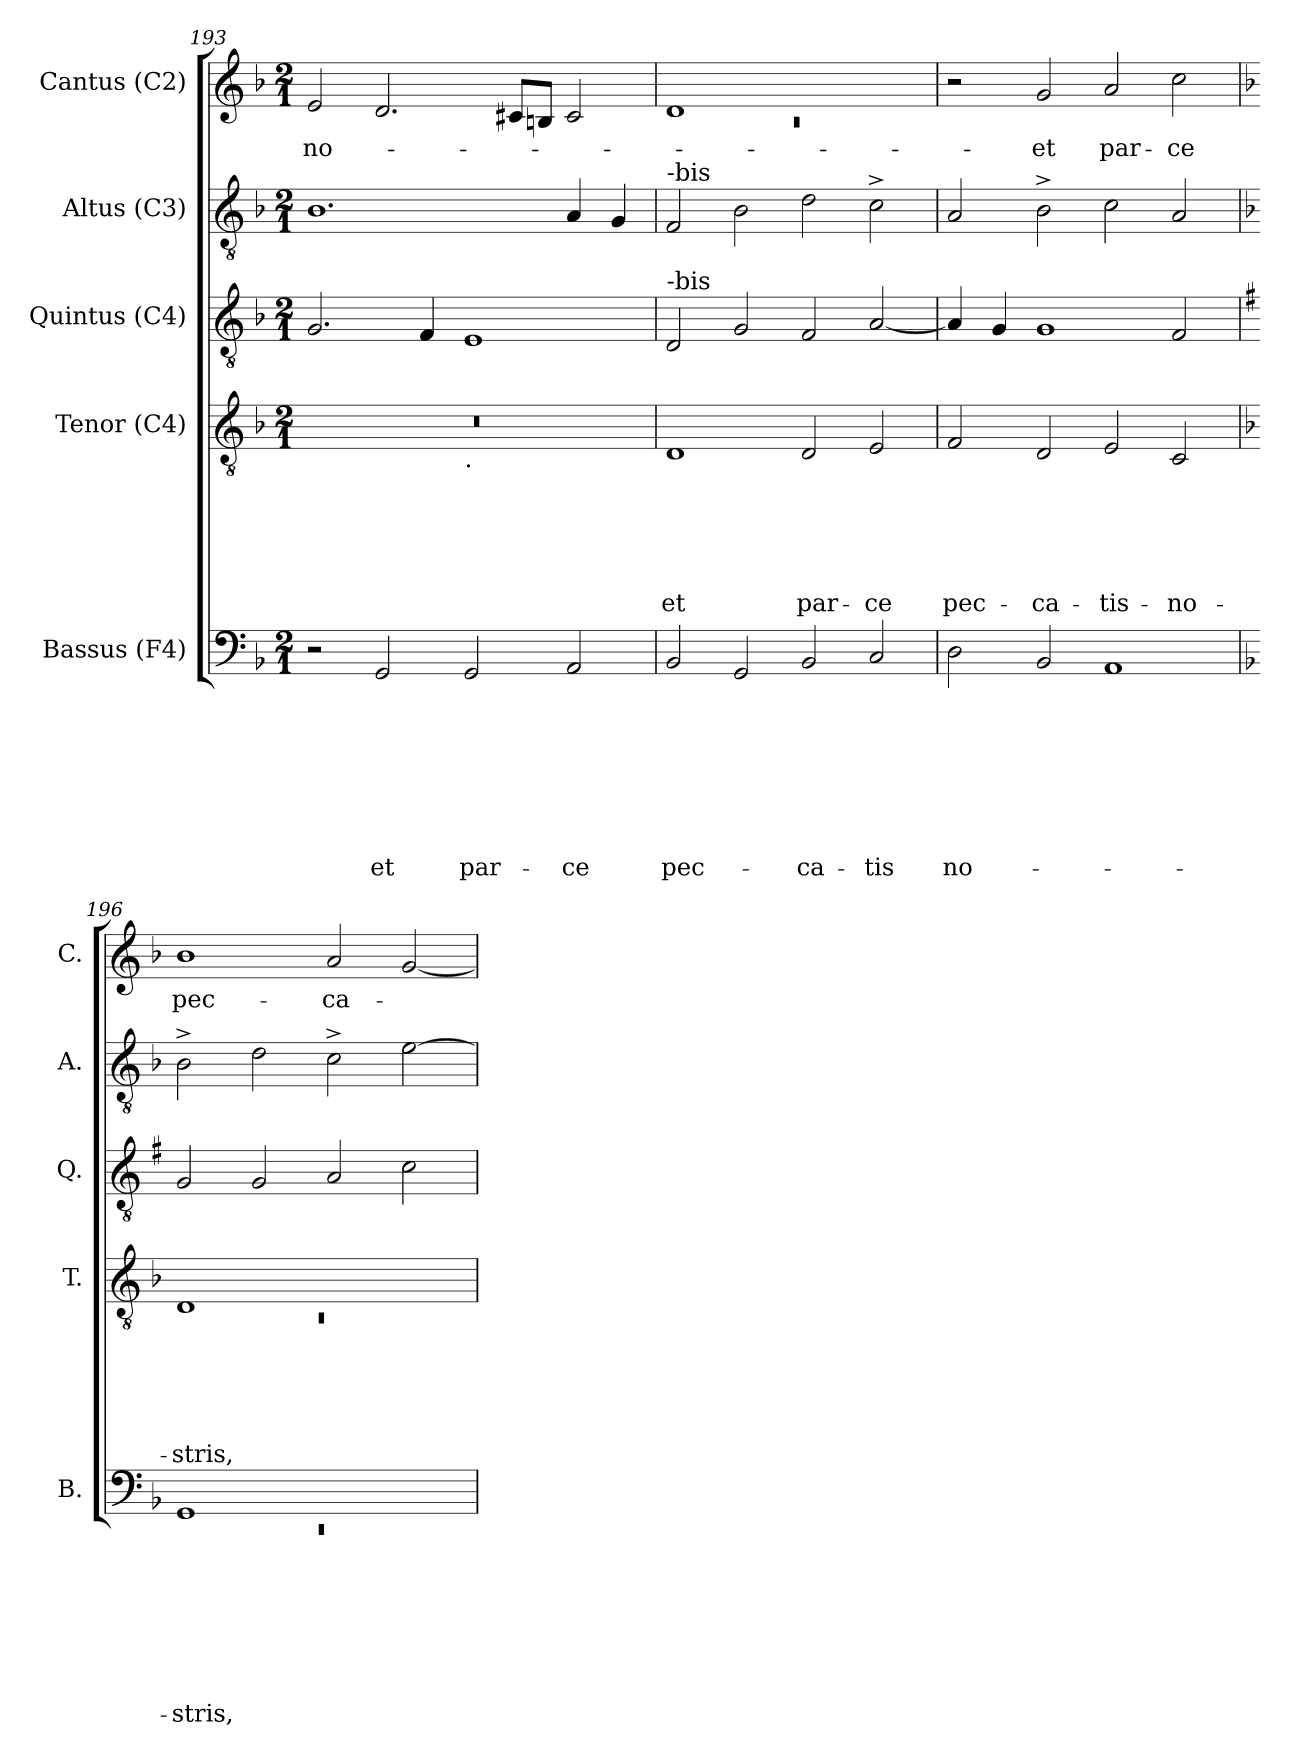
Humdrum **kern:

**kern	**text	**text	**text	**text	**text	**text	**text	**text	**kern	**text	**text	**text	**text	**text	**text	**kern	**kern	**kern	**text
*part5	*part5	*part5	*part5	*part5	*part5	*part5	*part5	*part5	*part4	*part4	*part4	*part4	*part4	*part4	*part4	*part3	*part2	*part1	*part1
*staff5	*staff5	*staff5	*staff5	*staff5	*staff5	*staff5	*staff5	*staff5	*staff4	*staff4	*staff4	*staff4	*staff4	*staff4	*staff4	*staff3	*staff2	*staff1	*staff1
*I"Bassus (F4)	*	*	*	*	*	*	*	*	*I"Tenor (C4)	*	*	*	*	*	*	*I"Quintus (C4)	*I"Altus (C3)	*I"Cantus (C2)	*
*I'B.	*	*	*	*	*	*	*	*	*I'T.	*	*	*	*	*	*	*I'Q.	*I'A.	*I'C.	*
*clefF4	*	*	*	*	*	*	*	*	*clefGv2	*	*	*	*	*	*	*clefGv2	*clefGv2	*clefG2	*
*k[b-]	*	*	*	*	*	*	*	*	*k[b-]	*	*	*	*	*	*	*k[b-]	*k[b-]	*k[b-]	*
*F:	*	*	*	*	*	*	*	*	*F:	*	*	*	*	*	*	*F:	*F:	*F:	*
*M2/1	*	*	*	*	*	*	*	*	*M2/1	*	*	*	*	*	*	*M2/1	*M2/1	*M2/1	*
=193	=193	=193	=193	=193	=193	=193	=193	=193	=193	=193	=193	=193	=193	=193	=193	=193	=193	=193	=193
!	!	!	!	!	!	!	!	!	!	!	!	!	!	!	!	!	!	!	!LO:LY:b
*	*	*	*	*	*	*	*	*	*^	*	*	*	*	*	*	*	*	*	*
2r	.	.	.	.	.	.	.	.	0r	1ryy	.	.	.	.	.	.	2.G/	1.B-	2e/	no-
!	!	!	!	!	!	!	!	!LO:LY:b	!	!	!	!	!	!	!	!	!	!	!	!
2GG/	.	.	.	.	.	.	.	et	.	.	.	.	.	.	.	.	.	.	2.d/	.
.	.	.	.	.	.	.	.	.	.	.	.	.	.	.	.	.	4F/	.	.	.
!	!	!	!	!	!	!	!	!	!	!LO:TX:b:t=.	!	!	!	!	!	!	!	!	!	!
!	!	!	!	!	!	!	!	!LO:LY:b	!	!	!	!	!	!	!	!	!	!	!	!
2GG/	.	.	.	.	.	.	.	par-	.	1ryy	.	.	.	.	.	.	1E	.	.	.
.	.	.	.	.	.	.	.	.	.	.	.	.	.	.	.	.	.	.	8c#/L	.
.	.	.	.	.	.	.	.	.	.	.	.	.	.	.	.	.	.	.	8B/J	.
!	!	!	!	!	!	!	!	!LO:LY:b	!	!	!	!	!	!	!	!	!	!	!	!
2AA/	.	.	.	.	.	.	.	-ce	.	.	.	.	.	.	.	.	.	4A/	2c#/	.
.	.	.	.	.	.	.	.	.	.	.	.	.	.	.	.	.	.	4G/	.	.
!!LO:PB:g=z
=194	=194	=194	=194	=194	=194	=194	=194	=194	=194	=194	=194	=194	=194	=194	=194	=194	=194	=194	=194	=194
*	*	*	*	*	*	*	*	*	*	*	*	*	*	*	*	*	*	*	*^	*
!	!	!	!	!	!	!	!	!	!	!	!	!	!	!	!	!	!	!LO:TX:a:t=-bis	!	!	!
!	!	!	!	!	!	!	!	!	!	!	!	!	!	!	!	!	!LO:TX:a:t=-bis	!	!	!	!
!	!	!	!	!	!	!	!	!LO:LY:b	!	!	!	!	!	!	!	!LO:LY:b	!	!	!	!LO:N:vis=1	!
*	*	*	*	*	*	*	*	*	*v	*v	*	*	*	*	*	*	*	*	*	*	*
2BB-/	.	.	.	.	.	.	.	pec-	1D	.	.	.	.	.	et	2D/	2F/	1d	0rc	.
2GG/	.	.	.	.	.	.	.	.	.	.	.	.	.	.	.	2G/	2B-\	.	.	.
!	!	!	!	!	!	!	!	!LO:LY:b	!	!	!	!	!	!	!LO:LY:b	!	!	!	!	!
2BB-/	.	.	.	.	.	.	.	-ca-	2D/	.	.	.	.	.	par-	2F/	2d\	1ryy	.	.
!	!	!	!	!	!	!	!	!LO:LY:b	!	!	!	!	!	!	!LO:LY:b	!	!	!	!	!
2C/	.	.	.	.	.	.	.	-tis	2E/	.	.	.	.	.	-ce	[<2A/	2c^>\	.	.	.
*	*	*	*	*	*	*	*	*	*	*	*	*	*	*	*	*	*	*v	*v	*
=195	=195	=195	=195	=195	=195	=195	=195	=195	=195	=195	=195	=195	=195	=195	=195	=195	=195	=195	=195
!	!	!	!	!	!	!	!	!LO:LY:b	!	!	!	!	!	!	!LO:LY:b	!	!	!	!
2D\	.	.	.	.	.	.	.	no-	2F/	.	.	.	.	.	pec-	4A/]	2A/	2r	.
.	.	.	.	.	.	.	.	.	.	.	.	.	.	.	.	4G/	.	.	.
!	!	!	!	!	!	!	!	!	!	!	!	!	!	!	!LO:LY:b	!	!	!	!LO:LY:b
2BB-/	.	.	.	.	.	.	.	.	2D/	.	.	.	.	.	-ca-	1G	2B-^>\	2g/	-et
!	!	!	!	!	!	!	!	!	!	!	!	!	!	!	!LO:LY:b	!	!	!	!LO:LY:b
1AA	.	.	.	.	.	.	.	.	2E/	.	.	.	.	.	-tis-	.	2c\	2a/	par-
!	!	!	!	!	!	!	!	!	!	!	!	!	!	!	!LO:LY:b	!	!	!	!LO:LY:b
.	.	.	.	.	.	.	.	.	2C/	.	.	.	.	.	-no-	2F/	2A/	2cc\	-ce
=196	=196	=196	=196	=196	=196	=196	=196	=196	=196	=196	=196	=196	=196	=196	=196	=196	=196	=196	=196
*	*	*	*	*	*	*	*	*	*	*	*	*	*	*	*	*k[f#]	*	*	*
*	*	*	*	*	*	*	*	*	*	*	*	*	*	*	*	*G:	*	*	*
*^	*	*	*	*	*	*	*	*	*^	*	*	*	*	*	*	*	*	*	*
!	!LO:N:vis=1	!	!	!	!	!	!	!	!LO:LY:b	!	!LO:N:vis=1	!	!	!	!	!	!LO:LY:b	!	!	!	!LO:LY:b
1GG	0rEE	.	.	.	.	.	.	.	-stris,	1D	0rC	.	.	.	.	.	-stris,	2G/	2B-^>\	1b-	pec-
.	.	.	.	.	.	.	.	.	.	.	.	.	.	.	.	.	.	2G/	2d\	.	.
!	!	!	!	!	!	!	!	!	!	!	!	!	!	!	!	!	!	!	!	!	!LO:LY:b
1ryy	.	.	.	.	.	.	.	.	.	1ryy	.	.	.	.	.	.	.	2A/	2c^>\	2a/	-ca-
.	.	.	.	.	.	.	.	.	.	.	.	.	.	.	.	.	.	2c\	[>2e\	[<2g/	.
*v	*v	*	*	*	*	*	*	*	*	*	*	*	*	*	*	*	*	*	*	*	*
*	*	*	*	*	*	*	*	*	*v	*v	*	*	*	*	*	*	*	*	*	*
=	=	=	=	=	=	=	=	=	=	=	=	=	=	=	=	=	=	=	=
*-	*-	*-	*-	*-	*-	*-	*-	*-	*-	*-	*-	*-	*-	*-	*-	*-	*-	*-	*-
